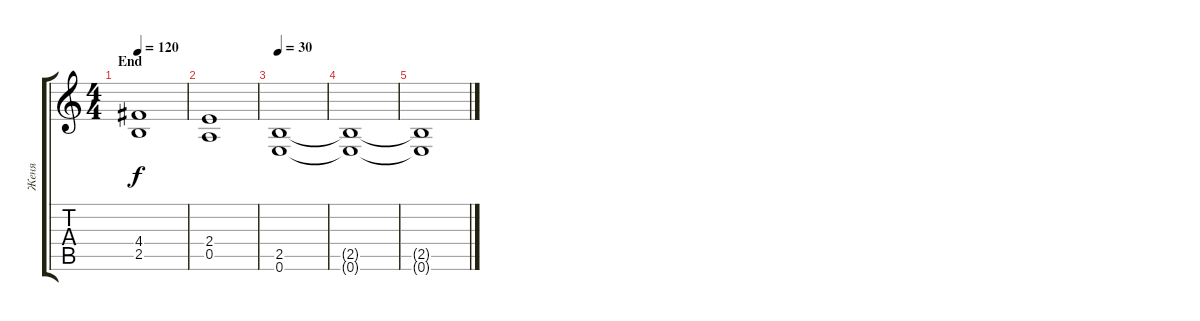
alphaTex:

\track ("Женя" "Женя") {instrument distortionguitar}
\staff {score tabs}
\tuning (E4 B3 G3 D3 A2 E2) {hide}
\ts (4 4)
\section ("" "End")
\tempo 120
\clef g2
\ks c
(4.4 2.5).1{dy f} |
(2.4 0.5).1 |
\tempo 30
(2.5 0.6).1 |
(2.5{t} 0.6{t}).1 |
(2.5{t} 0.6{t}).1
